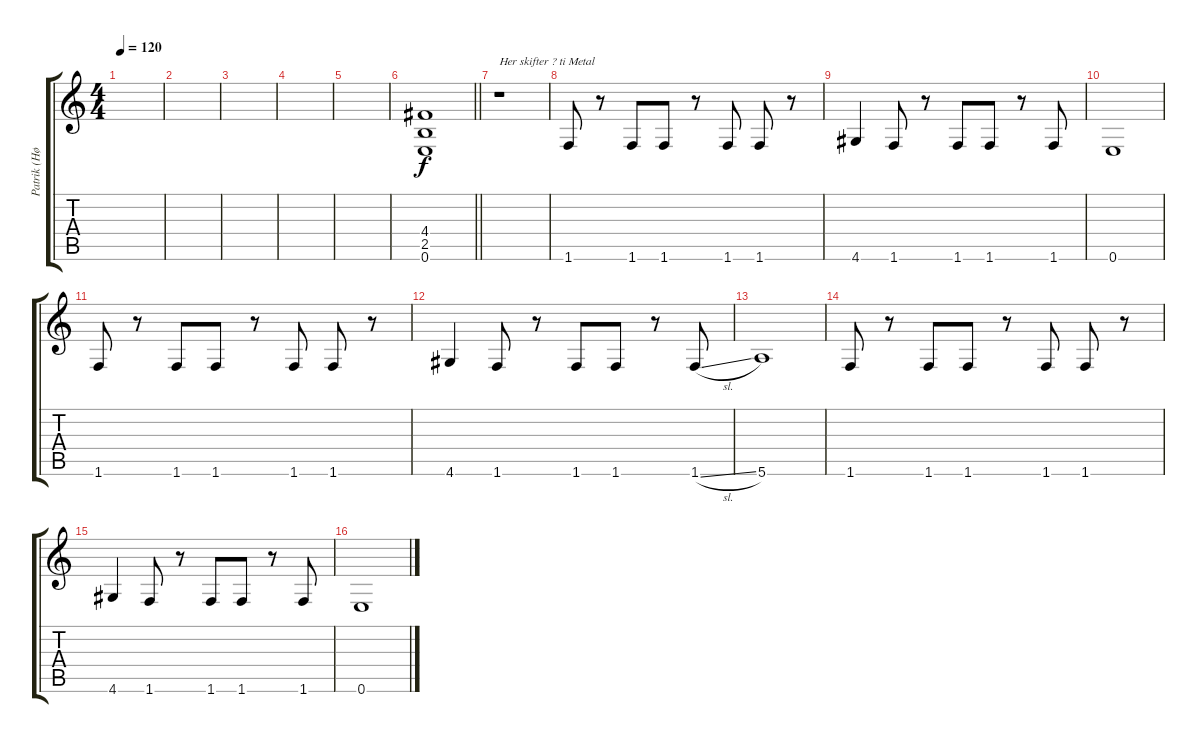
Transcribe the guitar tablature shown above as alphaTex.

\track ("Patrik (Høytaller lyd: clean)" "Patrik (Hø") {instrument electricguitarclean}
\staff {score tabs}
\tuning (E4 B3 G3 D3 A2 E2) {hide}
\ts (4 4)
\tempo 120
\clef g2
\ks c
|
|
|
|
|
\barLineRight lightlight
(4.4 2.5 0.6).1 |
r.1{txt "Her skifter ? ti Metal" instrument distortionguitar} |
1.6.8 r.8 1.6.8 1.6.8 r.8 1.6.8 1.6.8 r.8 |
4.6.4 1.6.8 r.8 1.6.8 1.6.8 r.8 1.6.8 |
0.6.1 |
1.6.8 r.8 1.6.8 1.6.8 r.8 1.6.8 1.6.8 r.8 |
4.6.4 1.6.8 r.8 1.6.8 1.6.8 r.8 1.6{sl}.8 |
5.6.1 |
1.6.8 r.8 1.6.8 1.6.8 r.8 1.6.8 1.6.8 r.8 |
4.6.4 1.6.8 r.8 1.6.8 1.6.8 r.8 1.6.8 |
0.6.1
